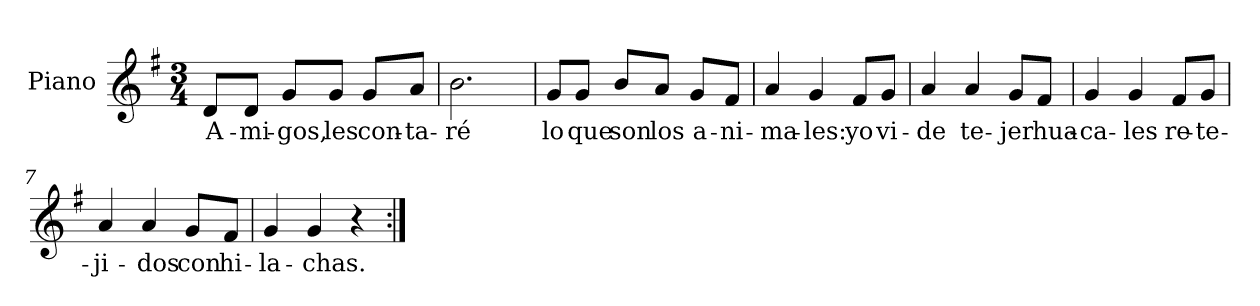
**kern	**text
*part1	*part1
*staff1	*staff1
*I"Piano	*
*I'Pno	*
*clefG2	*
*k[f#]	*
*G:	*
*M3/4	*
=1	=1
8d/L	A-
*MM110	*
8d/J	-mi-
8g/L	-gos,
8g/J	les
8g/L	con-
8a/J	-ta-
=2	=2
2.b\	-ré
=3	=3
8g/L	lo
8g/J	que
8b/L	son
8a/J	los
8g/L	a-
8f#/J	-ni-
=4	=4
4a/	-ma-
4g/	-les:
8f#/L	yo
8g/J	vi-
!!LO:LB:g=z
=5	=5
4a/	-de
4a/	te-
8g/L	-jer
8f#/J	hua-
=6	=6
4g/	-ca-
4g/	-les
8f#/L	re-
8g/J	-te-
=7	=7
4a/	-ji-
4a/	-dos
8g/L	con
8f#/J	hi-
=8	=8
4g/	-la-
4g/	-chas.
4r	.
=:|!	=:|!
*-	*-
